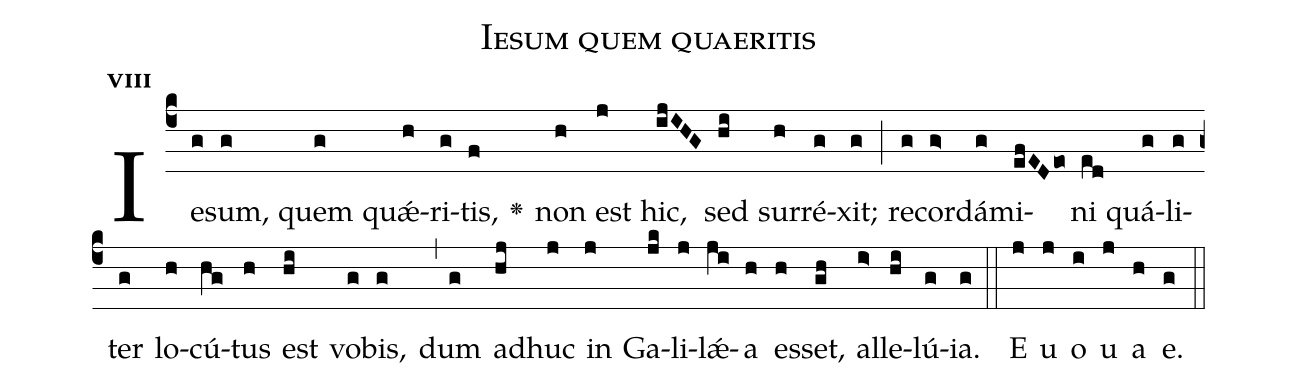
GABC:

name:Iesum quem quaeritis;
office-part:Antiphona;
mode:8;
%%
initial-style: 1;
name: Iesum quem quaeritis;
book: CAO 3483;
occasion: Octava Paschae Sabbato;
office-part: Officium Lectionis Ant 1;
user-notes: ;
commentary: ;
annotation: 8g;
centering-scheme: english;
fontsize: 12;
font: OFLSortsMillGoudy;
height: 11;
width: 4.5;
%%
(c4)Ie(g)sum,(g)  quem(g) quǽ(h)ri(g)tis,(f) <v>\greheightstar</v>() non(h) est(j) hic,(ijIHG) sed(hi) sur(h)ré(g)xit;(g) (;) re(g)cor(g>)dá(g)mi(efEDeo)ni(ed) quá(g)li(g)ter(g) lo(h)cú(hg)tus(h) est(hi) vo(g)bis,(g) dum(,g) a(hj)dhuc(j) in(j) Ga(jk)li(j)lǽ(ji)a(h) es(h)set,(gh) al(i>)le(hi)lú(g)ia.(g) (::) E(j) u(j) o(i) u(j) a(h) e.(g) (::)
